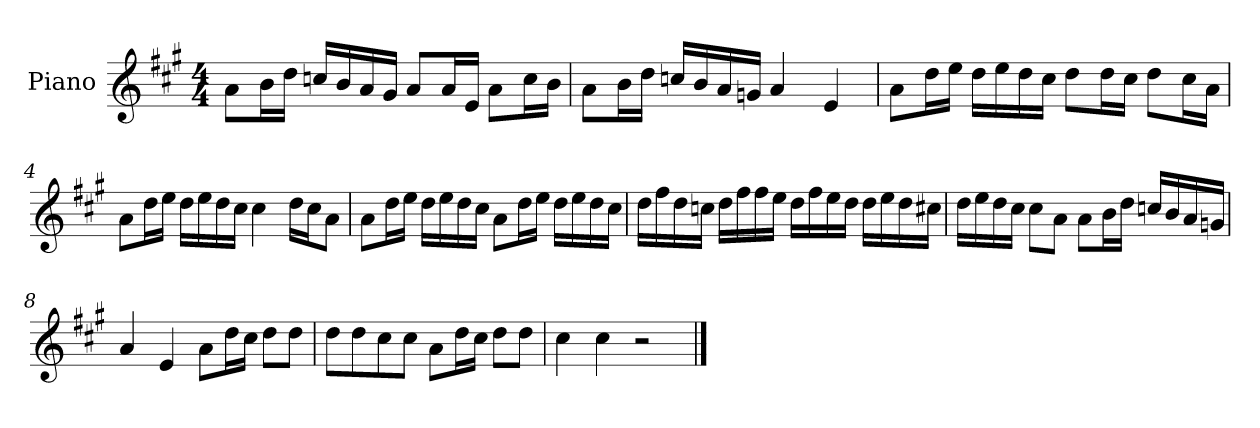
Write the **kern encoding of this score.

**kern
*part1
*staff1
*I"Piano
*I'P-no
*clefG2
*k[f#c#g#]
*M4/4
*MM90
=1
8a\L
16b\L
16dd\JJ
16ccn/LL
16b/
16a/
16g#/JJ
8a/L
16a/L
16e/JJ
8a\L
16cc\L
16b\JJ
=2
8a\L
16b\L
16dd\JJ
16ccn/LL
16b/
16a/
16gn/JJ
4a/
4e/
=3
8a\L
16dd\L
16ee\JJ
16dd\LL
16ee\
16dd\
16cc#\JJ
8dd\L
16dd\L
16cc#\JJ
8dd\L
16cc#\L
16a\JJ
!!LO:LB:g=z
=4
8a\L
16dd\L
16ee\JJ
16dd\LL
16ee\
16dd\
16cc#\JJ
4cc#\
16dd\LL
16cc#\J
8a\J
=5
8a\L
16dd\L
16ee\JJ
16dd\LL
16ee\
16dd\
16cc#\JJ
8a\L
16dd\L
16ee\JJ
16dd\LL
16ee\
16dd\
16cc#\JJ
=6
16dd\LL
16ff#\
16dd\
16ccn\JJ
16dd\LL
16ff#\
16ff#\
16ee\JJ
16dd\LL
16ff#\
16ee\
16dd\JJ
16dd\LL
16ee\
16dd\
16cc#X\JJ
!!LO:LB:g=z
=7
16dd\LL
16ee\
16dd\
16cc#\JJ
8cc#\L
8a\J
8a\L
16b\L
16dd\JJ
16ccn/LL
16b/
16a/
16gn/JJ
=8
4a/
4e/
8a\L
16dd\L
16cc#\JJ
8dd\L
8dd\J
=9
8dd\L
8dd\
8cc#\
8cc#\J
8a\L
16dd\L
16cc#\JJ
8dd\L
8dd\J
=10
4cc#\
4cc#\
2r
==
*-
